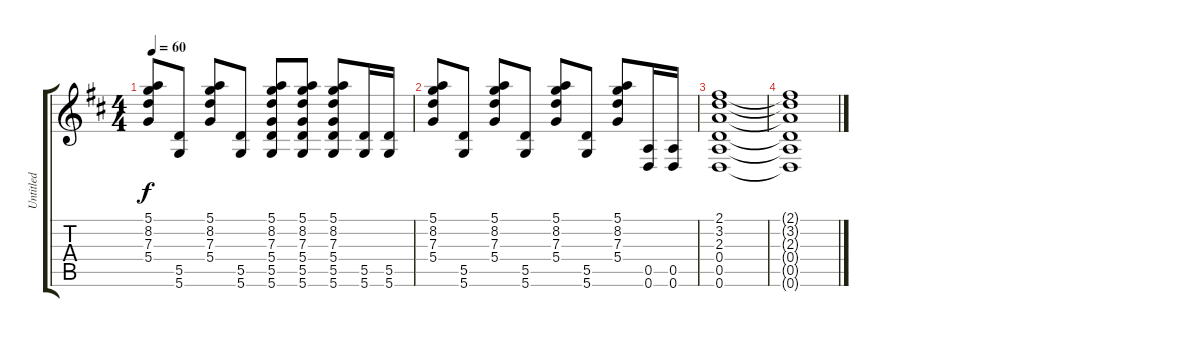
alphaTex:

\track ("Untitled" "Untitled") {instrument distortionguitar}
\staff {score tabs}
\tuning (E4 B3 G3 D3 A2 D2) {hide}
\ts (4 4)
\tempo 60
\clef g2
\ks d
(5.1 8.2 7.3 5.4).8{dy f} (5.5 5.6).8 (5.1 8.2 7.3 5.4).8 (5.5 5.6).8 (5.1 8.2 7.3 5.4 5.5 5.6).8 (5.1 8.2 7.3 5.4 5.5 5.6).8 (5.1 8.2 7.3 5.4 5.5 5.6).8 (5.5 5.6).16 (5.5 5.6).16 |
(5.1 8.2 7.3 5.4).8 (5.5 5.6).8 (5.1 8.2 7.3 5.4).8 (5.5 5.6).8 (5.1 8.2 7.3 5.4).8 (5.5 5.6).8 (5.1 8.2 7.3 5.4).8 (0.5 0.6).16 (0.5 0.6).16 |
(2.1 3.2 2.3 0.4 0.5 0.6).1 |
(2.1{t} 3.2{t} 2.3{t} 0.4{t} 0.5{t} 0.6{t}).1
